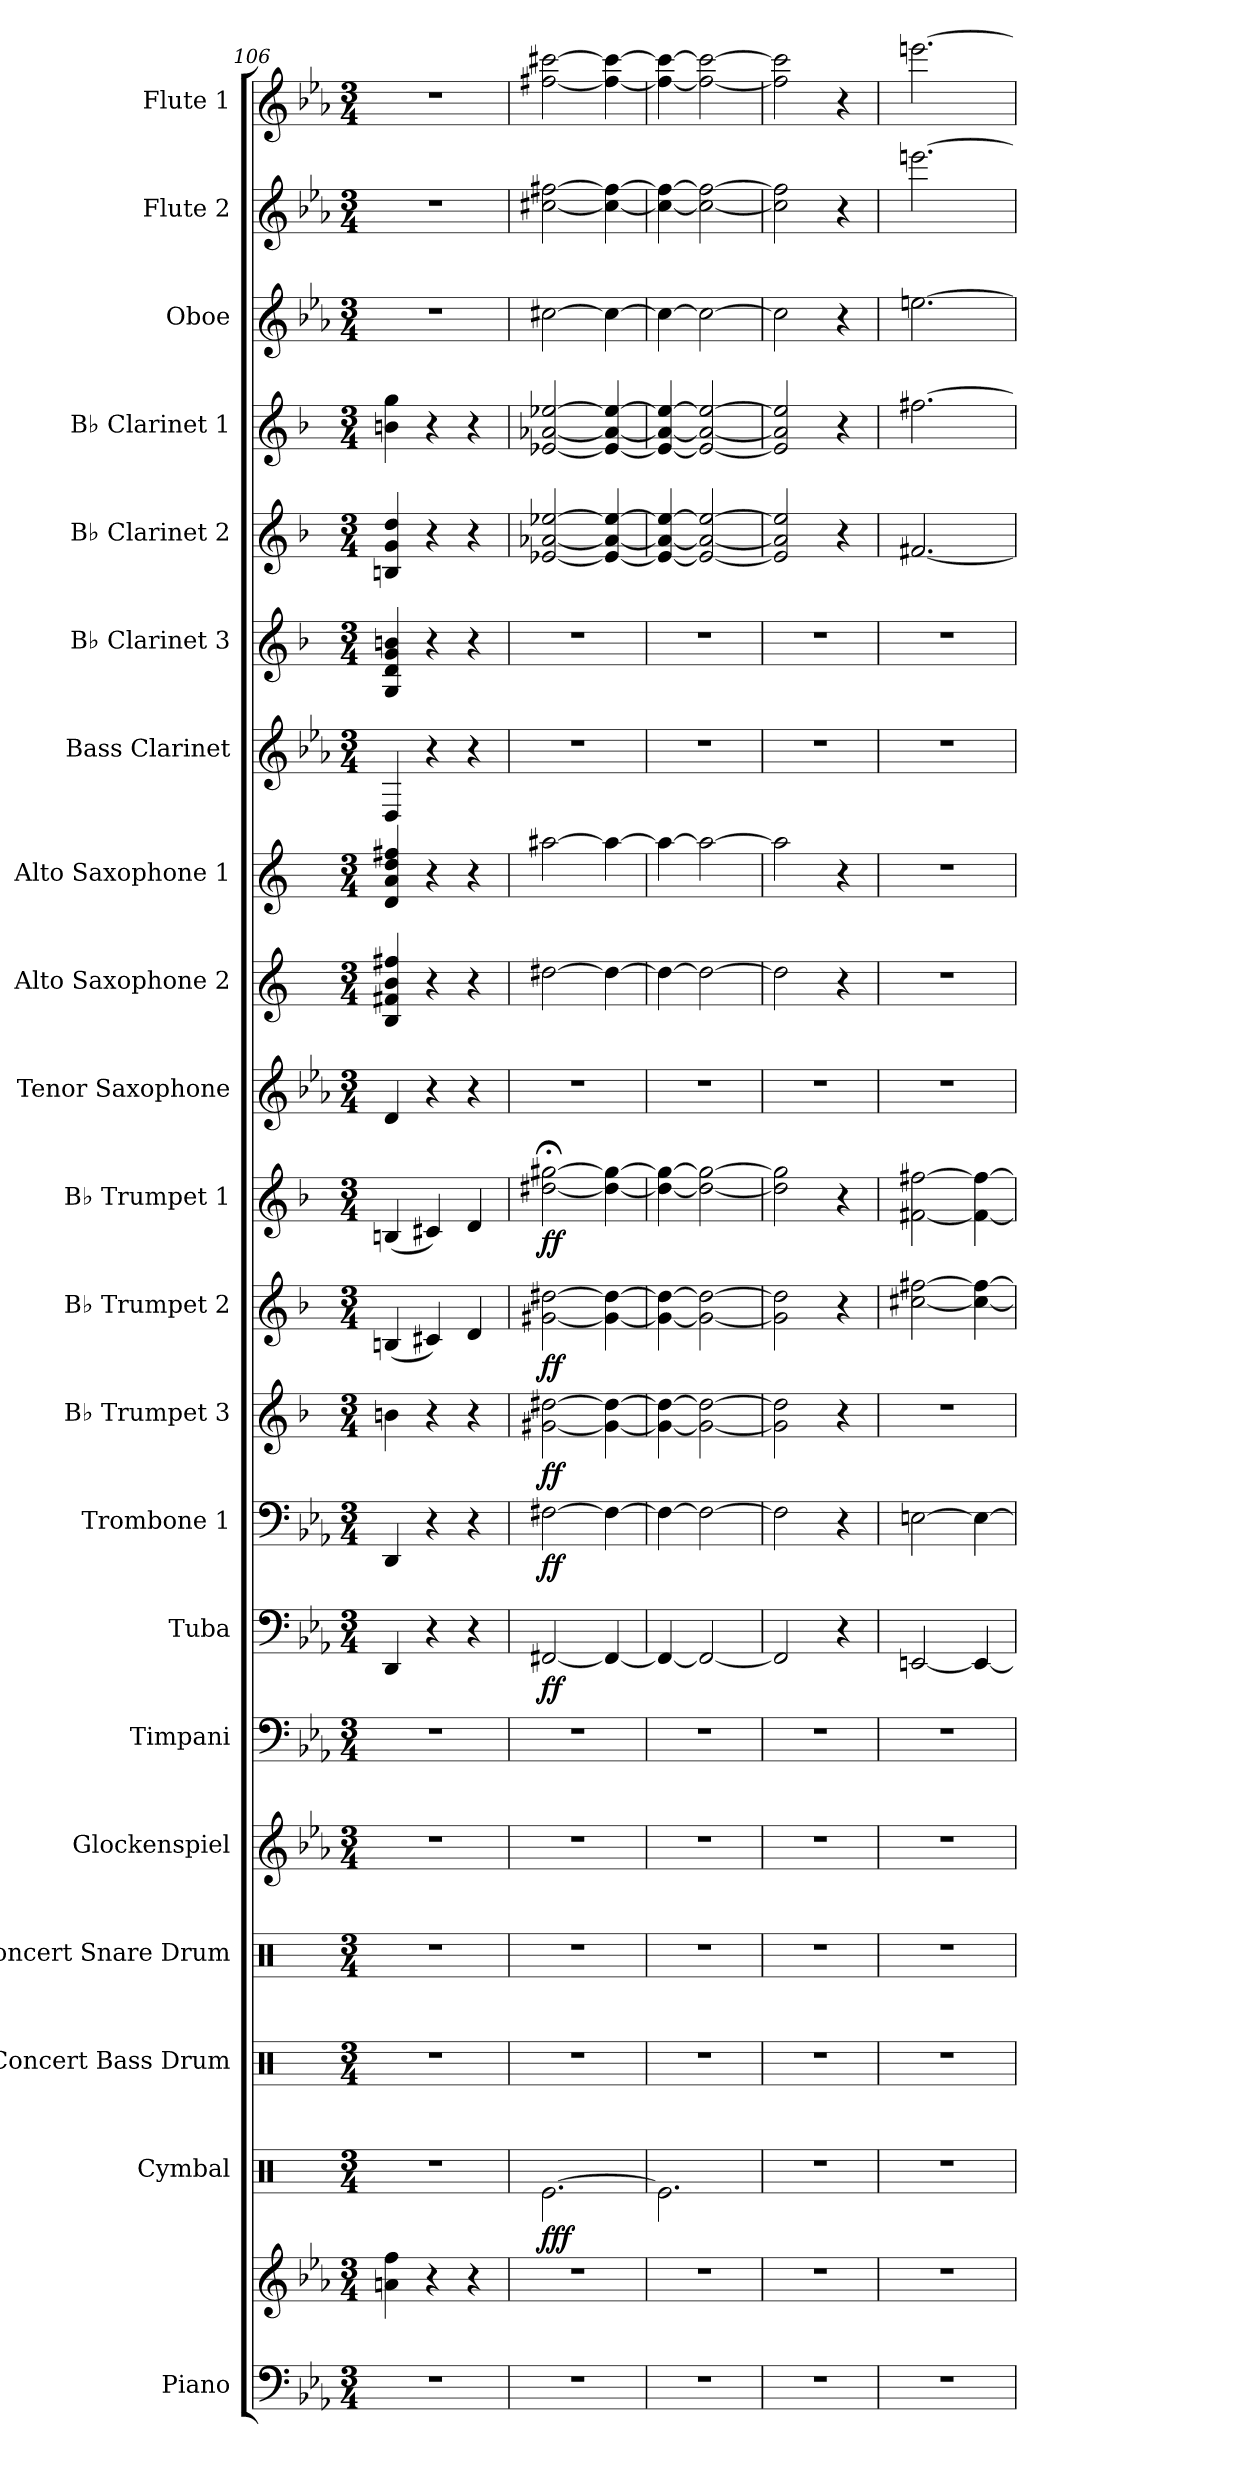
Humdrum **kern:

**kern	**kern	**kern	**dynam	**kern	**kern	**kern	**kern	**kern	**dynam	**kern	**dynam	**kern	**dynam	**kern	**dynam	**kern	**dynam	**kern	**kern	**kern	**kern	**kern	**kern	**kern	**kern	**kern	**kern
*part21	*part21	*part20	*part20	*part19	*part18	*part17	*part16	*part15	*part15	*part14	*part14	*part13	*part13	*part12	*part12	*part11	*part11	*part10	*part9	*part8	*part7	*part6	*part5	*part4	*part3	*part2	*part1
*staff22	*staff21	*staff20	*staff20	*staff19	*staff18	*staff17	*staff16	*staff15	*staff15	*staff14	*staff14	*staff13	*staff13	*staff12	*staff12	*staff11	*staff11	*staff10	*staff9	*staff8	*staff7	*staff6	*staff5	*staff4	*staff3	*staff2	*staff1
*I"Piano	*	*I"Cymbal	*	*I"Concert Bass Drum	*I"Concert Snare Drum	*I"Glockenspiel	*I"Timpani	*I"Tuba	*	*I"Trombone 1	*	*I"B♭ Trumpet 3	*	*I"B♭ Trumpet 2	*	*I"B♭ Trumpet 1	*	*I"Tenor Saxophone	*I"Alto Saxophone 2	*I"Alto Saxophone 1	*I"Bass Clarinet	*I"B♭ Clarinet 3	*I"B♭ Clarinet 2	*I"B♭ Clarinet 1	*I"Oboe	*I"Flute 2	*I"Flute 1
*I'Pno.	*	*I'Cym.	*	*I'Con. BD	*I'Con. Sn.	*I'Glock.	*I'Timp.	*I'Tba.	*	*I'Tbn. 1	*	*I'B♭ Tpt. 3	*	*I'B♭ Tpt. 2	*	*I'B♭ Tpt. 1	*	*I'T. Sax.	*I'A. Sax. 2	*I'A. Sax. 1	*I'B. Cl.	*I'B♭ Cl. 3	*I'B♭ Cl. 2	*I'B♭ Cl. 1	*I'Ob.	*I'Fl. 2	*I'Fl. 1
*clefF4	*clefG2	*clefX	*	*clefX	*clefX	*clefG2	*clefF4	*clefF4	*	*clefF4	*	*clefG2	*	*clefG2	*	*clefG2	*	*clefG2	*clefG2	*clefG2	*clefG2	*clefG2	*clefG2	*clefG2	*clefG2	*clefG2	*clefG2
*	*	*	*	*	*	*ITrd-14c-24	*	*	*	*	*	*ITrd1c2	*	*ITrd1c2	*	*ITrd1c2	*	*ITrd8c14	*ITrd5c9	*ITrd5c9	*ITrd8c14	*ITrd1c2	*ITrd1c2	*ITrd1c2	*	*	*
*k[b-e-a-]	*k[b-e-a-]	*k[]	*	*k[]	*k[]	*k[b-e-a-]	*k[b-e-a-]	*k[b-e-a-]	*	*k[b-e-a-]	*	*k[b-e-a-]	*	*k[b-e-a-]	*	*k[b-e-a-]	*	*k[b-e-a-]	*k[b-e-a-]	*k[b-e-a-]	*k[b-e-a-]	*k[b-e-a-]	*k[b-e-a-]	*k[b-e-a-]	*k[b-e-a-]	*k[b-e-a-]	*k[b-e-a-]
*M3/4	*M3/4	*M3/4	*	*M3/4	*M3/4	*M3/4	*M3/4	*M3/4	*	*M3/4	*	*M3/4	*	*M3/4	*	*M3/4	*	*M3/4	*M3/4	*M3/4	*M3/4	*M3/4	*M3/4	*M3/4	*M3/4	*M3/4	*M3/4
=106	=106	=106	=106	=106	=106	=106	=106	=106	=106	=106	=106	=106	=106	=106	=106	=106	=106	=106	=106	=106	=106	=106	=106	=106	=106	=106	=106
2.r	4an\ 4ff\	2.r	.	2.r	2.r	2.r	2.r	4DD/	.	4DD/	.	4an\	.	(4An/	.	(4An/	.	4D/	4D/ 4An/ 4d/ 4an/	4F/ 4c/ 4f/ 4an/	4DD/	4F/ 4c/ 4f/ 4an/	4An/ 4f/ 4cc/	4an\ 4ff\	2.r	2.r	2.r
.	4r	.	.	.	.	.	.	4r	.	4r	.	4r	.	4Bn/)	.	4Bn/)	.	4r	4r	4r	4r	4r	4r	4r	.	.	.
.	4r	.	.	.	.	.	.	4r	.	4r	.	4r	.	4c/	.	4c/	.	4r	4r	4r	4r	4r	4r	4r	.	.	.
=107	=107	=107	=107	=107	=107	=107	=107	=107	=107	=107	=107	=107	=107	=107	=107	=107	=107	=107	=107	=107	=107	=107	=107	=107	=107	=107	=107
!	!	!	!LO:DY:b	!	!	!	!	!	!LO:DY:b	!	!LO:DY:b	!	!LO:DY:b	!	!LO:DY:b	!	!LO:DY:b	!	!	!	!	!	!	!	!	!	!
2.r	2.r	[2.Re\	fff	2.r	2.r	2.r	2.r	[2FF#X/	ff	[2F#X\	ff	[2f#X\ [2cc#X\	ff	[2f#X\ [2cc#X\	ff	[2cc#X\;< [2ff#X\;<	ff	2.r	[2f#X\	[2cc#X\	2.r	2.r	[2d-X/ [2g-X/ [2dd-X/	[2d-X/ [2g-X/ [2dd-X/	[2cc#X\	[2cc#X\ [2ff#X\	[2ff#X\ [2ccc#X\
.	.	.	.	.	.	.	.	4FF#/_	.	4F#\_	.	4f#\_ 4cc#\_	.	4f#\_ 4cc#\_	.	4cc#\_ 4ff#\_	.	.	4f#\_	4cc#\_	.	.	4d-/_ 4g-/_ 4dd-/_	4d-/_ 4g-/_ 4dd-/_	4cc#\_	4cc#\_ 4ff#\_	4ff#\_ 4ccc#\_
=108	=108	=108	=108	=108	=108	=108	=108	=108	=108	=108	=108	=108	=108	=108	=108	=108	=108	=108	=108	=108	=108	=108	=108	=108	=108	=108	=108
2.r	2.r	2.Re\]	.	2.r	2.r	2.r	2.r	4FF#/_	.	4F#\_	.	4f#\_ 4cc#\_	.	4f#\_ 4cc#\_	.	4cc#\_ 4ff#\_	.	2.r	4f#\_	4cc#\_	2.r	2.r	4d-/_ 4g-/_ 4dd-/_	4d-/_ 4g-/_ 4dd-/_	4cc#\_	4cc#\_ 4ff#\_	4ff#\_ 4ccc#\_
.	.	.	.	.	.	.	.	2FF#/_	.	2F#\_	.	2f#\_ 2cc#\_	.	2f#\_ 2cc#\_	.	2cc#\_ 2ff#\_	.	.	2f#\_	2cc#\_	.	.	2d-/_ 2g-/_ 2dd-/_	2d-/_ 2g-/_ 2dd-/_	2cc#\_	2cc#\_ 2ff#\_	2ff#\_ 2ccc#\_
=109	=109	=109	=109	=109	=109	=109	=109	=109	=109	=109	=109	=109	=109	=109	=109	=109	=109	=109	=109	=109	=109	=109	=109	=109	=109	=109	=109
2.r	2.r	2.r	.	2.r	2.r	2.r	2.r	2FF#/]	.	2F#\]	.	2f#\] 2cc#\]	.	2f#\] 2cc#\]	.	2cc#\] 2ff#\]	.	2.r	2f#\]	2cc#\]	2.r	2.r	2d-/] 2g-/] 2dd-/]	2d-/] 2g-/] 2dd-/]	2cc#\]	2cc#\] 2ff#\]	2ff#\] 2ccc#\]
.	.	.	.	.	.	.	.	4r	.	4r	.	4r	.	4r	.	4r	.	.	4r	4r	.	.	4r	4r	4r	4r	4r
=110	=110	=110	=110	=110	=110	=110	=110	=110	=110	=110	=110	=110	=110	=110	=110	=110	=110	=110	=110	=110	=110	=110	=110	=110	=110	=110	=110
2.r	2.r	2.r	.	2.r	2.r	2.r	2.r	[2EEn/	.	[2En\	.	2.r	.	[2bn\ [2een\	.	[2en\ [2een\	.	2.r	2.r	2.r	2.r	2.r	[2.en/	[2.een\	[2.een\	[2.eeen\	[2.eeen\
.	.	.	.	.	.	.	.	4EE/_	.	4E\_	.	.	.	4b\_ 4ee\_	.	4e\_ 4ee\_	.	.	.	.	.	.	.	.	.	.	.
=	=	=	=	=	=	=	=	=	=	=	=	=	=	=	=	=	=	=	=	=	=	=	=	=	=	=	=
*-	*-	*-	*-	*-	*-	*-	*-	*-	*-	*-	*-	*-	*-	*-	*-	*-	*-	*-	*-	*-	*-	*-	*-	*-	*-	*-	*-
